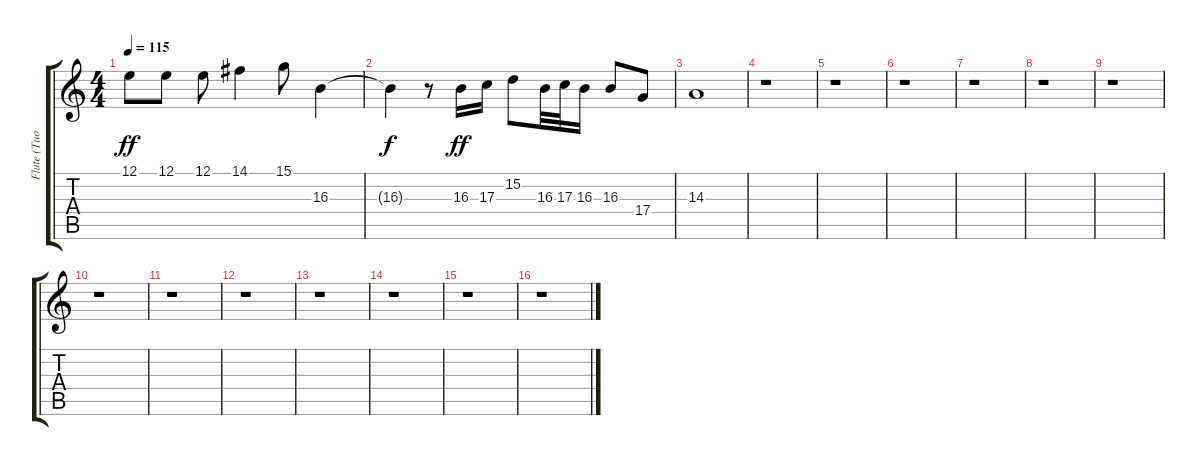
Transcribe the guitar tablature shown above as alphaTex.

\track ("Flute (Tuomas)" "Flute (Tuo") {instrument flute}
\staff {score tabs}
\tuning (E4 B3 G3 D3 A2 E2) {hide}
\ts (4 4)
\tempo 115
\clef g2
\ks c
12.1.8{dy ff} 12.1.8 12.1.8 14.1.4 15.1.8 16.3.4 |
16.3{t}.4{dy f} r.8 16.3.16{dy ff} 17.3.16 15.2.8 16.3.32 17.3.32 16.3.16 16.3.8 17.4.8 |
14.3.1 |
r.1 |
r.1 |
r.1 |
r.1 |
r.1 |
r.1 |
r.1 |
r.1 |
r.1 |
r.1 |
r.1 |
r.1 |
r.1
